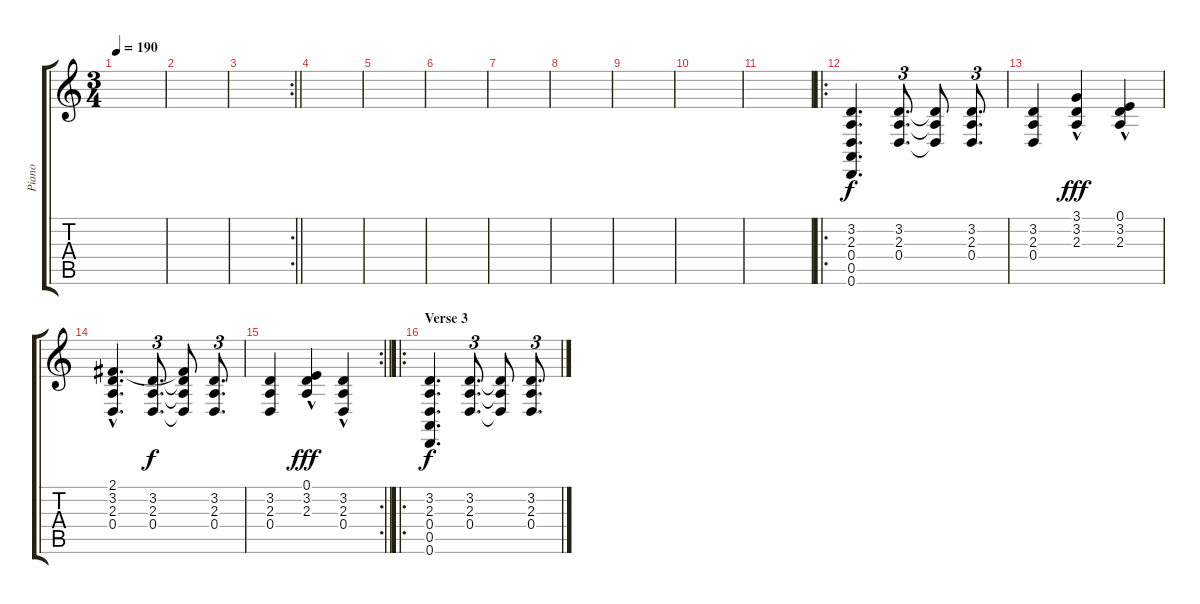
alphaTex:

\track ("Piano" "Piano") {instrument acousticgrandpiano}
\staff {score tabs}
\tuning (E4 B3 G3 D3 A2 D2) {hide}
\ts (3 4)
\tempo 190
\clef g2
\ks c
|
|
\rc 2
\barLineRight lightlight
|
|
|
|
|
|
|
|
|
\ro
(3.2 2.3 0.4 0.5 0.6).4{d} (3.2 2.3 0.4).8{d tu (3 2)} (3.2{t} 2.3{t} 0.4{t}).8 (3.2 2.3 0.4).8{d tu (3 2)} |
(3.2 2.3 0.4).4 (3.1{hac} 3.2 2.3).4{dy fff} (0.1{hac} 3.2 2.3).4 |
(2.1{hac} 3.2 2.3 0.4).4{d} (3.2 2.3 0.4).8{d tu (3 2) dy f} (2.1{t} 3.2{t} 2.3{t} 0.4{t}).8 (3.2 2.3 0.4).8{d tu (3 2)} |
\rc 2
\barLineRight lightlight
(3.2 2.3 0.4).4 (0.1{hac} 3.2 2.3).4{dy fff} (3.2{hac} 2.3 0.4).4 |
\ro
\section ("" "Verse 3")
(3.2 2.3 0.4 0.5 0.6).4{d dy f} (3.2 2.3 0.4).8{d tu (3 2)} (3.2{t} 2.3{t} 0.4{t}).8 (3.2 2.3 0.4).8{d tu (3 2)}
